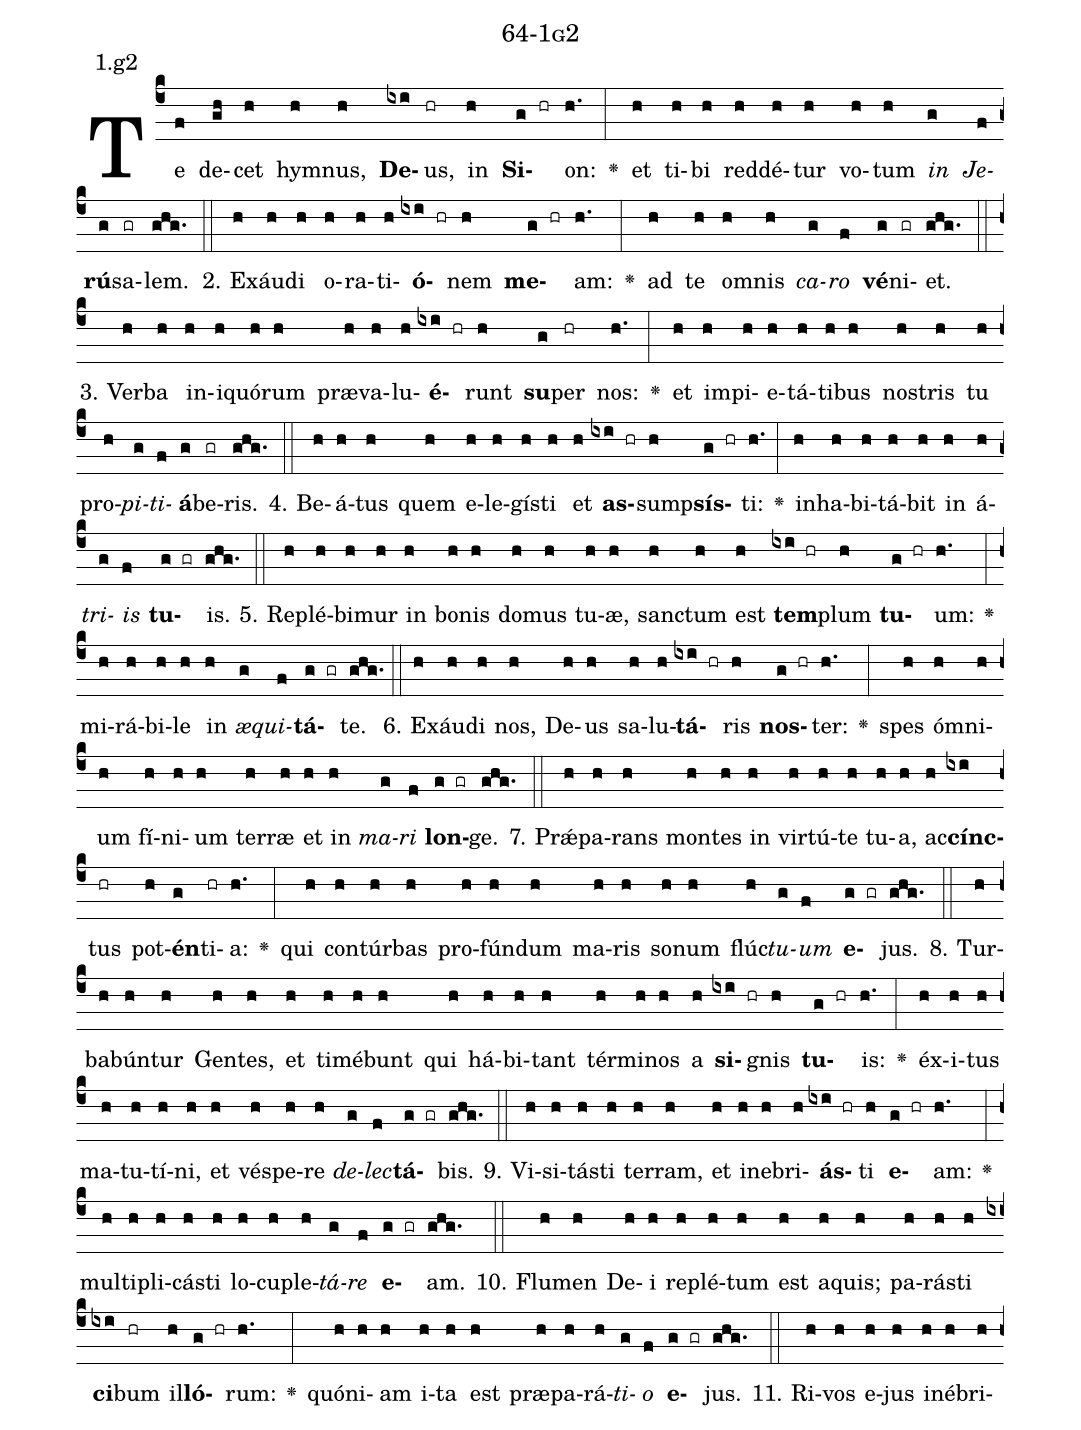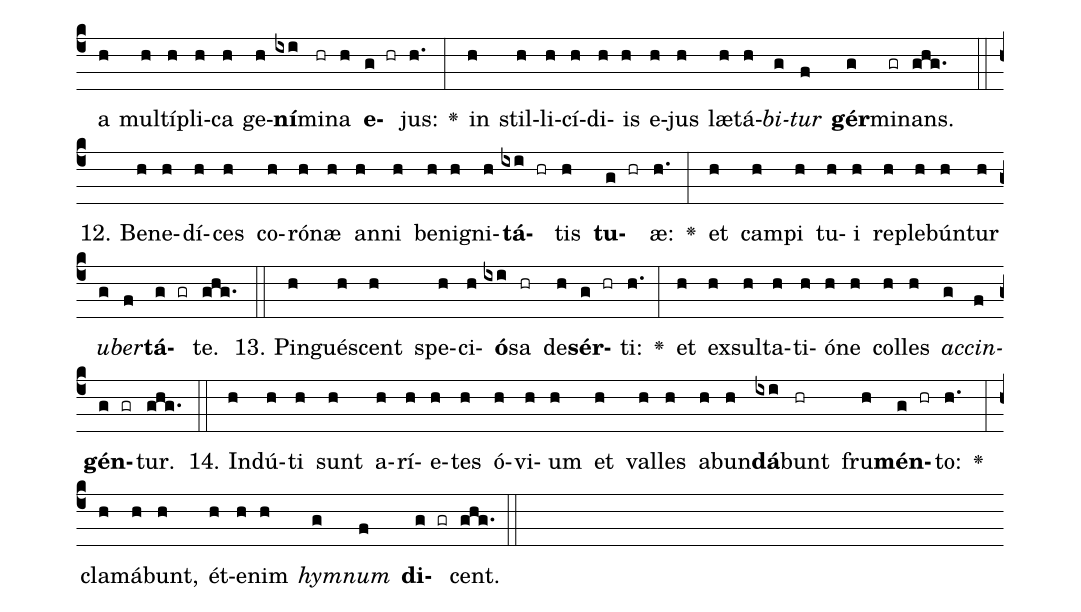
name: 64-1g2;
annotation: 1.g2;
%%
(c4)Te(f) de(gh)cet(h) hym(h)nus,(h) <b>De</b>(ixi)us,(hr) in(h) <b>Si</b>(g hr)on:(h.) <v>\greheightstar</v>(:) et(h) ti(h)bi(h) red(h)dé(h)tur(h) vo(h)tum(h) <i>in</i>(g) <i>Je</i>(f)<b>rú</b>(g)sa(gr)lem.(ghg.) (::)
2. Ex(h)áu(h)di(h) o(h)ra(h)ti(h)<b>ó</b>(ixi hr)nem(h) <b>me</b>(g hr)am:(h.) <v>\greheightstar</v>(:) ad(h) te(h) om(h)nis(h) <i>ca</i>(g)<i>ro</i>(f) <b>vé</b>(g)ni(gr)et.(ghg.) (::)
3. Ver(h)ba(h) in(h)i(h)quó(h)rum(h) præ(h)va(h)lu(h)<b>é</b>(ixi hr)runt(h) <b>su</b>(g)per(hr) nos:(h.) <v>\greheightstar</v>(:) et(h) im(h)pi(h)e(h)tá(h)ti(h)bus(h) nos(h)tris(h) tu(h) pro(h)<i>pi</i>(g)<i>ti</i>(f)<b>á</b>(g)be(gr)ris.(ghg.) (::)
4. Be(h)á(h)tus(h) quem(h) e(h)le(h)gís(h)ti(h) et(h) <b>as</b>(ixi hr)sump(h)<b>sís</b>(g hr)ti:(h.) <v>\greheightstar</v>(:) in(h)ha(h)bi(h)tá(h)bit(h) in(h) á(h)<i>tri</i>(g)<i>is</i>(f) <b>tu</b>(g gr)is.(ghg.) (::)
5. Re(h)plé(h)bi(h)mur(h) in(h) bo(h)nis(h) do(h)mus(h) tu(h)æ,(h) sanc(h)tum(h) est(h) <b>tem</b>(ixi hr)plum(h) <b>tu</b>(g hr)um:(h.) <v>\greheightstar</v>(:) mi(h)rá(h)bi(h)le(h) in(h) <i>æ</i>(g)<i>qui</i>(f)<b>tá</b>(g gr)te.(ghg.) (::)
6. Ex(h)áu(h)di(h) nos,(h) De(h)us(h) sa(h)lu(h)<b>tá</b>(ixi hr)ris(h) <b>nos</b>(g hr)ter:(h.) <v>\greheightstar</v>(:) spes(h) óm(h)ni(h)um(h) fí(h)ni(h)um(h) ter(h)ræ(h) et(h) in(h) <i>ma</i>(g)<i>ri</i>(f) <b>lon</b>(g gr)ge.(ghg.) (::)
7. Prǽ(h)pa(h)rans(h) mon(h)tes(h) in(h) vir(h)tú(h)te(h) tu(h)a,(h) ac(h)<b>cínc</b>(ixi)tus(hr) pot(h)<b>én</b>(g)ti(hr)a:(h.) <v>\greheightstar</v>(:) qui(h) con(h)túr(h)bas(h) pro(h)fún(h)dum(h) ma(h)ris(h) so(h)num(h) flúc(h)<i>tu</i>(g)<i>um</i>(f) <b>e</b>(g gr)jus.(ghg.) (::)
8. Tur(h)ba(h)bún(h)tur(h) Gen(h)tes,(h) et(h) ti(h)mé(h)bunt(h) qui(h) há(h)bi(h)tant(h) tér(h)mi(h)nos(h) a(h) <b>si</b>(ixi hr)gnis(h) <b>tu</b>(g hr)is:(h.) <v>\greheightstar</v>(:) éx(h)i(h)tus(h) ma(h)tu(h)tí(h)ni,(h) et(h) vés(h)pe(h)re(h) <i>de</i>(g)<i>lec</i>(f)<b>tá</b>(g gr)bis.(ghg.) (::)
9. Vi(h)si(h)tás(h)ti(h) ter(h)ram,(h) et(h) in(h)e(h)bri(h)<b>ás</b>(ixi hr)ti(h) <b>e</b>(g hr)am:(h.) <v>\greheightstar</v>(:) mul(h)ti(h)pli(h)cás(h)ti(h) lo(h)cu(h)ple(h)<i>tá</i>(g)<i>re</i>(f) <b>e</b>(g gr)am.(ghg.) (::)
10. Flu(h)men(h) De(h)i(h) re(h)plé(h)tum(h) est(h) a(h)quis;(h) pa(h)rás(h)ti(h) <b>ci</b>(ixi)bum(hr) il(h)<b>ló</b>(g hr)rum:(h.) <v>\greheightstar</v>(:) quón(h)i(h)am(h) i(h)ta(h) est(h) præ(h)pa(h)rá(h)<i>ti</i>(g)<i>o</i>(f) <b>e</b>(g gr)jus.(ghg.) (::)
11. Ri(h)vos(h) e(h)jus(h) in(h)é(h)bri(h)a(h) mul(h)tí(h)pli(h)ca(h) ge(h)<b>ní</b>(ixi)mi(hr)na(h) <b>e</b>(g hr)jus:(h.) <v>\greheightstar</v>(:) in(h) stil(h)li(h)cí(h)di(h)is(h) e(h)jus(h) læ(h)tá(h)<i>bi</i>(g)<i>tur</i>(f) <b>gér</b>(g)mi(gr)nans.(ghg.) (::)
12. Be(h)ne(h)dí(h)ces(h) co(h)ró(h)næ(h) an(h)ni(h) be(h)ni(h)gni(h)<b>tá</b>(ixi hr)tis(h) <b>tu</b>(g hr)æ:(h.) <v>\greheightstar</v>(:) et(h) cam(h)pi(h) tu(h)i(h) re(h)ple(h)bún(h)tur(h) <i>u</i>(g)<i>ber</i>(f)<b>tá</b>(g gr)te.(ghg.) (::)
13. Pin(h)gué(h)scent(h) spe(h)ci(h)<b>ó</b>(ixi)sa(hr) de(h)<b>sér</b>(g hr)ti:(h.) <v>\greheightstar</v>(:) et(h) ex(h)sul(h)ta(h)ti(h)ó(h)ne(h) col(h)les(h) <i>ac</i>(g)<i>cin</i>(f)<b>gén</b>(g gr)tur.(ghg.) (::)
14. Ind(h)ú(h)ti(h) sunt(h) a(h)rí(h)e(h)tes(h) ó(h)vi(h)um(h) et(h) val(h)les(h) ab(h)un(h)<b>dá</b>(ixi)bunt(hr) fru(h)<b>mén</b>(g hr)to:(h.) <v>\greheightstar</v>(:) cla(h)má(h)bunt,(h) ét(h)e(h)nim(h) <i>hym</i>(g)<i>num</i>(f) <b>di</b>(g gr)cent.(ghg.) (::)
